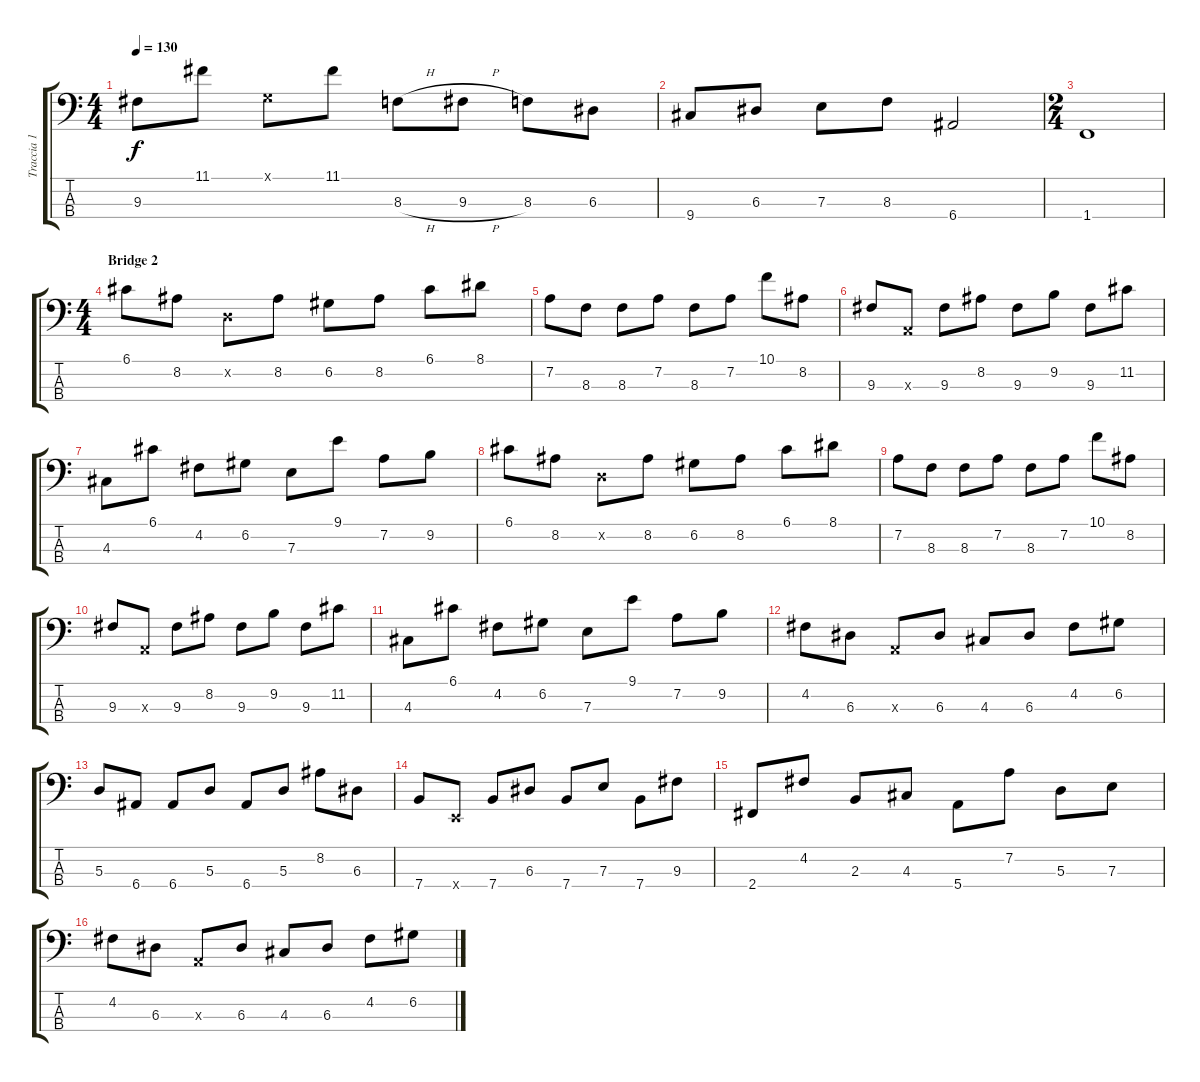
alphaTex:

\track ("Traccia 1" "Traccia 1") {instrument electricbassfinger}
\staff {score tabs}
\tuning (G2 D2 A1 E1) {hide}
\ts (4 4)
\tempo 130
\clef f4
\ks c
9.3.8{dy f} 11.1.8 0.1{x}.8 11.1.8 8.3{h}.8 9.3{h}.8 8.3.8 6.3.8 |
9.4.8 6.3.8 7.3.8 8.3.8 6.4.2 |
\ts (2 4)
1.4.1 |
\ts (4 4)
\section ("" "Bridge 2")
6.1.8{instrument slapbass1} 8.2.8 0.2{x}.8 8.2.8 6.2.8 8.2.8 6.1.8 8.1.8 |
7.2.8 8.3.8 8.3.8 7.2.8 8.3.8 7.2.8 10.1.8 8.2.8 |
9.3.8 0.3{x}.8 9.3.8 8.2.8 9.3.8 9.2.8 9.3.8 11.2.8 |
4.3.8 6.1.8 4.2.8 6.2.8 7.3.8 9.1.8 7.2.8 9.2.8 |
6.1.8 8.2.8 0.2{x}.8 8.2.8 6.2.8 8.2.8 6.1.8 8.1.8 |
7.2.8 8.3.8 8.3.8 7.2.8 8.3.8 7.2.8 10.1.8 8.2.8 |
9.3.8 0.3{x}.8 9.3.8 8.2.8 9.3.8 9.2.8 9.3.8 11.2.8 |
4.3.8 6.1.8 4.2.8 6.2.8 7.3.8 9.1.8 7.2.8 9.2.8 |
4.2.8 6.3.8 0.3{x}.8 6.3.8 4.3.8 6.3.8 4.2.8 6.2.8 |
5.3.8 6.4.8 6.4.8 5.3.8 6.4.8 5.3.8 8.2.8 6.3.8 |
7.4.8 0.4{x}.8 7.4.8 6.3.8 7.4.8 7.3.8 7.4.8 9.3.8 |
2.4.8 4.2.8 2.3.8 4.3.8 5.4.8 7.2.8 5.3.8 7.3.8 |
4.2.8 6.3.8 0.3{x}.8 6.3.8 4.3.8 6.3.8 4.2.8 6.2.8
